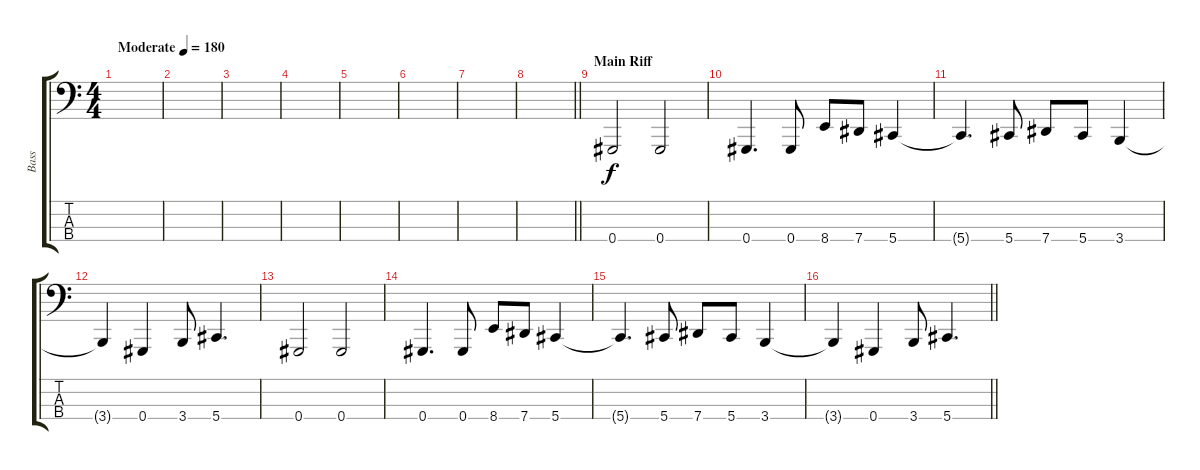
\track ("Bass" "Bass") {instrument electricbassfinger}
\staff {score tabs}
\tuning (Db2 Ab1 Eb1 Ab0) {hide}
\ts (4 4)
\tempo (180 "Moderate")
\clef f4
\ks c
|
|
|
|
|
|
|
\barLineRight lightlight
|
\section ("" "Main Riff")
0.4.2 0.4.2 |
0.4.4{d} 0.4.8 8.4.8 7.4.8 5.4.4 |
5.4{t}.4{d} 5.4.8 7.4.8 5.4.8 3.4.4 |
3.4{t}.4 0.4.4 3.4.8 5.4.4{d} |
0.4.2 0.4.2 |
0.4.4{d} 0.4.8 8.4.8 7.4.8 5.4.4 |
5.4{t}.4{d} 5.4.8 7.4.8 5.4.8 3.4.4 |
\barLineRight lightlight
3.4{t}.4 0.4.4 3.4.8 5.4.4{d}
